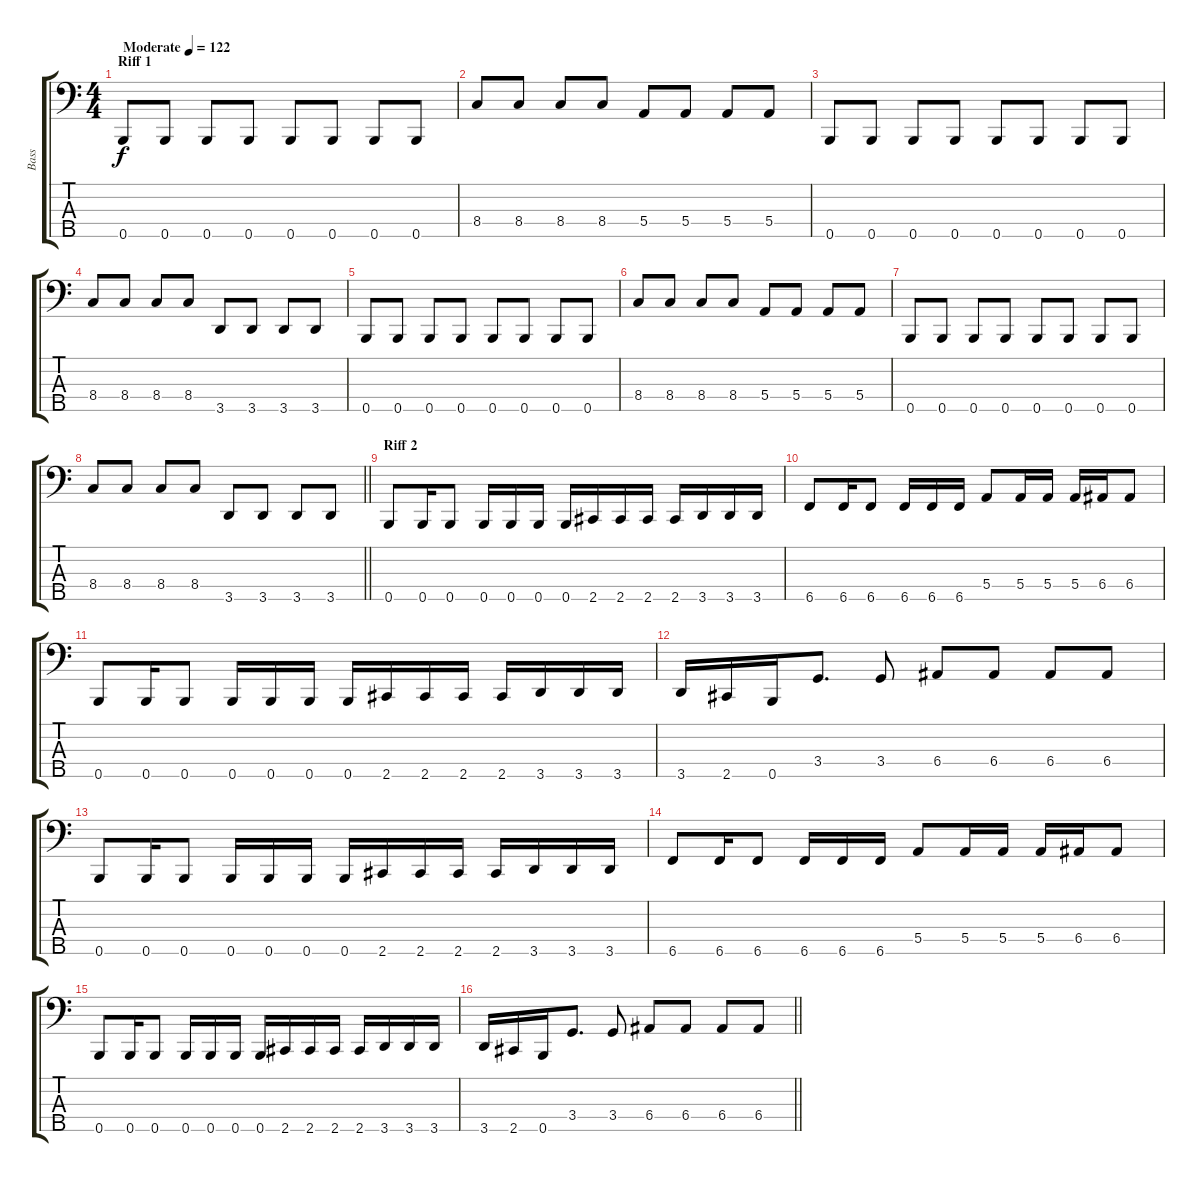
\track ("Bass" "Bass") {instrument electricbasspick}
\staff {score tabs}
\tuning (G2 D2 A1 E1 B0) {hide}
\ts (4 4)
\section ("" "Riff 1")
\tempo (122 "Moderate")
\clef f4
\ks c
0.5.8{dy f instrument electricbasspick} 0.5.8 0.5.8 0.5.8 0.5.8 0.5.8 0.5.8 0.5.8 |
8.4.8 8.4.8 8.4.8 8.4.8 5.4.8 5.4.8 5.4.8 5.4.8 |
0.5.8 0.5.8 0.5.8 0.5.8 0.5.8 0.5.8 0.5.8 0.5.8 |
8.4.8 8.4.8 8.4.8 8.4.8 3.5.8 3.5.8 3.5.8 3.5.8 |
0.5.8 0.5.8 0.5.8 0.5.8 0.5.8 0.5.8 0.5.8 0.5.8 |
8.4.8 8.4.8 8.4.8 8.4.8 5.4.8 5.4.8 5.4.8 5.4.8 |
0.5.8 0.5.8 0.5.8 0.5.8 0.5.8 0.5.8 0.5.8 0.5.8 |
\barLineRight lightlight
8.4.8 8.4.8 8.4.8 8.4.8 3.5.8 3.5.8 3.5.8 3.5.8 |
\section ("" "Riff 2")
0.5.8 0.5.16 0.5.8 0.5.16 0.5.16 0.5.16 0.5.16 2.5.16 2.5.16 2.5.16 2.5.16 3.5.16 3.5.16 3.5.16 |
6.5.8 6.5.16 6.5.8 6.5.16 6.5.16 6.5.16 5.4.8 5.4.16 5.4.16 5.4.16 6.4.16 6.4.8 |
0.5.8 0.5.16 0.5.8 0.5.16 0.5.16 0.5.16 0.5.16 2.5.16 2.5.16 2.5.16 2.5.16 3.5.16 3.5.16 3.5.16 |
3.5.16 2.5.16 0.5.16 3.4.8{d} 3.4.8 6.4.8 6.4.8 6.4.8 6.4.8 |
0.5.8 0.5.16 0.5.8 0.5.16 0.5.16 0.5.16 0.5.16 2.5.16 2.5.16 2.5.16 2.5.16 3.5.16 3.5.16 3.5.16 |
6.5.8 6.5.16 6.5.8 6.5.16 6.5.16 6.5.16 5.4.8 5.4.16 5.4.16 5.4.16 6.4.16 6.4.8 |
0.5.8 0.5.16 0.5.8 0.5.16 0.5.16 0.5.16 0.5.16 2.5.16 2.5.16 2.5.16 2.5.16 3.5.16 3.5.16 3.5.16 |
\barLineRight lightlight
3.5.16 2.5.16 0.5.16 3.4.8{d} 3.4.8 6.4.8 6.4.8 6.4.8 6.4.8
